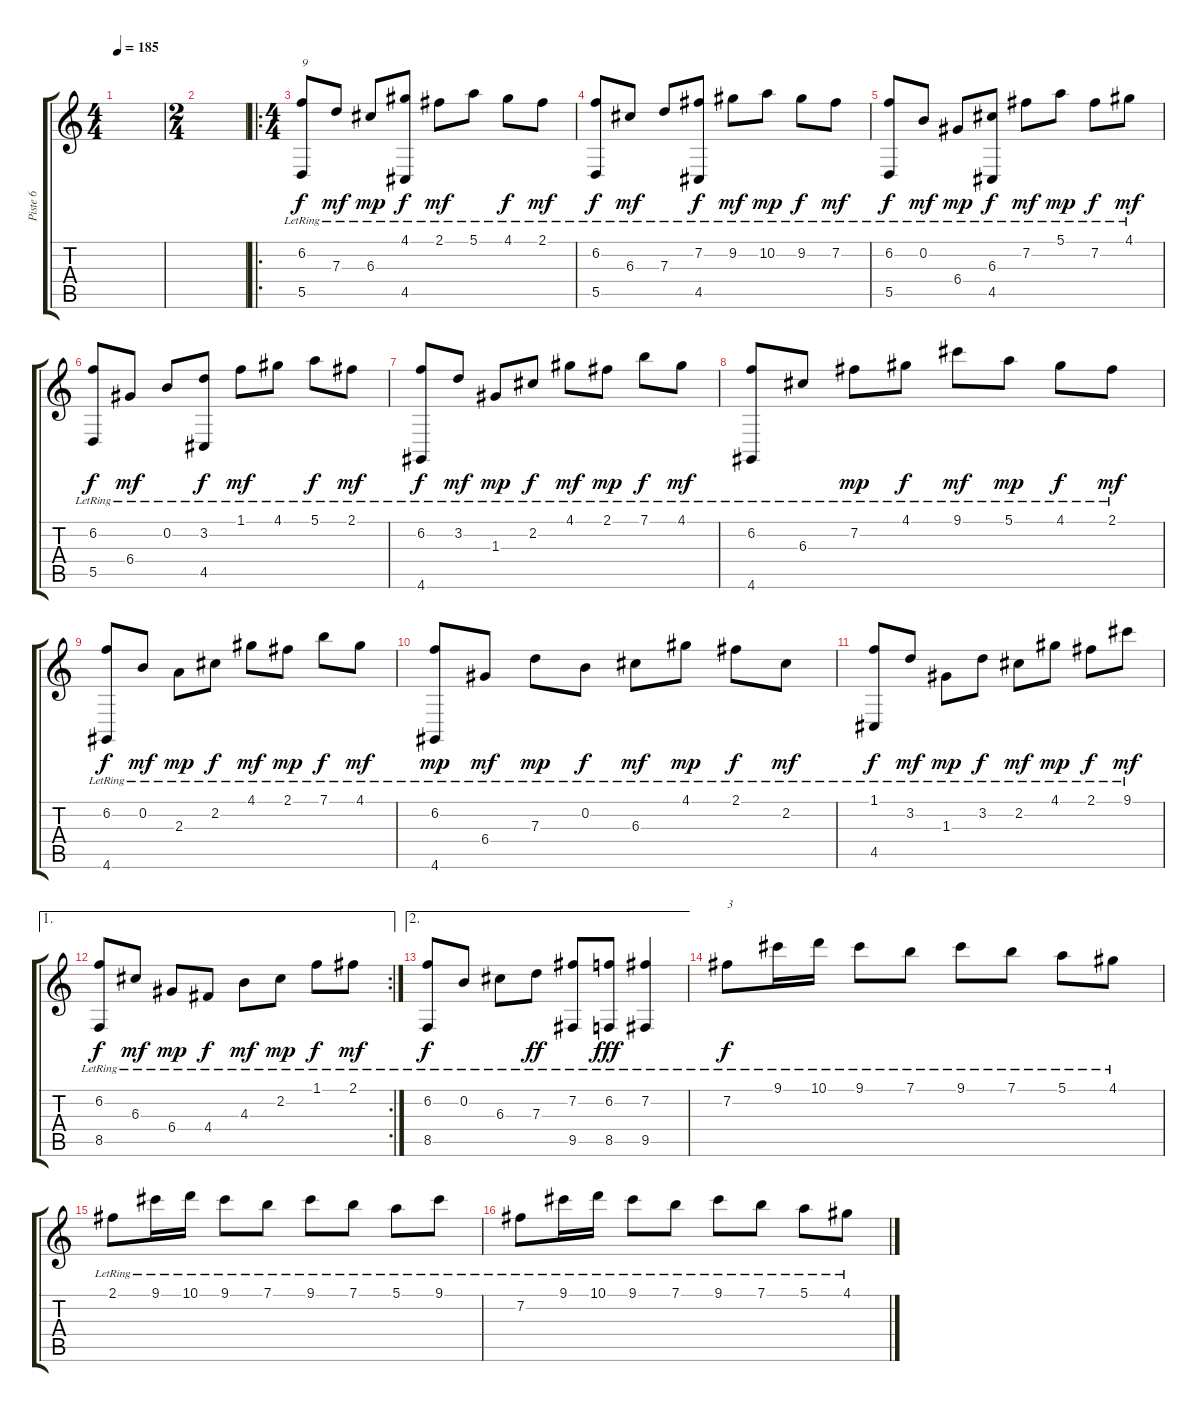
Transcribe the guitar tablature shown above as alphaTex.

\track ("Piste 6" "Piste 6") {instrument acousticgrandpiano}
\staff {score tabs}
\tuning (E5 B4 G4 D4 A2 E2) {hide}
\ts (4 4)
\tempo 185
\clef g2
\ks c
|
\ts (2 4)
|
\ro
\ts (4 4)
\section ("" "")
(6.2{lr} 5.5{lr}).8{txt "9"} 7.3{lr}.8{dy mf} 6.3{lr}.8{dy mp} (4.1{lr} 4.5{lr}).8{dy f} 2.1{lr}.8{dy mf} 5.1{lr}.8 4.1{lr}.8{dy f} 2.1{lr}.8{dy mf} |
(6.2{lr} 5.5{lr}).8{dy f} 6.3{lr}.8{dy mf} 7.3{lr}.8 (7.2{lr} 4.5{lr}).8{dy f} 9.2{lr}.8{dy mf} 10.2{lr}.8{dy mp} 9.2{lr}.8{dy f} 7.2{lr}.8{dy mf} |
(6.2{lr} 5.5{lr}).8{dy f} 0.2{lr}.8{dy mf} 6.4{lr}.8{dy mp} (6.3{lr} 4.5{lr}).8{dy f} 7.2{lr}.8{dy mf} 5.1{lr}.8{dy mp} 7.2{lr}.8{dy f} 4.1{lr}.8{dy mf} |
(6.2{lr} 5.5{lr}).8{dy f} 6.4{lr}.8{dy mf} 0.2{lr}.8 (3.2{lr} 4.5{lr}).8{dy f} 1.1{lr}.8{dy mf} 4.1{lr}.8 5.1{lr}.8{dy f} 2.1{lr}.8{dy mf} |
(6.2{lr} 4.6{lr}).8{dy f} 3.2{lr}.8{dy mf} 1.3{lr}.8{dy mp} 2.2{lr}.8{dy f} 4.1{lr}.8{dy mf} 2.1{lr}.8{dy mp} 7.1{lr}.8{dy f} 4.1{lr}.8{dy mf} |
(6.2{lr} 4.6{lr}).8 6.3{lr}.8 7.2{lr}.8{dy mp} 4.1{lr}.8{dy f} 9.1{lr}.8{dy mf} 5.1{lr}.8{dy mp} 4.1{lr}.8{dy f} 2.1{lr}.8{dy mf} |
(6.2{lr} 4.6{lr}).8{dy f} 0.2{lr}.8{dy mf} 2.3{lr}.8{dy mp} 2.2{lr}.8{dy f} 4.1{lr}.8{dy mf} 2.1{lr}.8{dy mp} 7.1{lr}.8{dy f} 4.1{lr}.8{dy mf} |
(6.2{lr} 4.6{lr}).8{dy mp} 6.4{lr}.8{dy mf} 7.3{lr}.8{dy mp} 0.2{lr}.8{dy f} 6.3{lr}.8{dy mf} 4.1{lr}.8{dy mp} 2.1{lr}.8{dy f} 2.2{lr}.8{dy mf} |
(1.1{lr} 4.5{lr}).8{dy f} 3.2{lr}.8{dy mf} 1.3{lr}.8{dy mp} 3.2{lr}.8{dy f} 2.2{lr}.8{dy mf} 4.1{lr}.8{dy mp} 2.1{lr}.8{dy f} 9.1{lr}.8{dy mf} |
\ae 1
\rc 2
(6.2{lr} 8.5{lr}).8{dy f} 6.3{lr}.8{dy mf} 6.4{lr}.8{dy mp} 4.4{lr}.8{dy f} 4.3{lr}.8{dy mf} 2.2{lr}.8{dy mp} 1.1{lr}.8{dy f} 2.1{lr}.8{dy mf} |
\ae 2
(6.2{lr} 8.5{lr}).8{dy f} 0.2{lr}.8 6.3{lr}.8 7.3{lr}.8{dy ff} (7.2{lr} 9.5{lr}).8 (6.2{lr} 8.5{lr}).8{dy fff} (7.2{lr} 9.5{lr}).4 |
\section ("" "")
7.2{lr}.8{txt "3" dy f} 9.1{lr}.16 10.1{lr}.16 9.1{lr}.8 7.1{lr}.8 9.1{lr}.8 7.1{lr}.8 5.1{lr}.8 4.1{lr}.8 |
2.1{lr}.8 9.1{lr}.16 10.1{lr}.16 9.1{lr}.8 7.1{lr}.8 9.1{lr}.8 7.1{lr}.8 5.1{lr}.8 9.1{lr}.8 |
7.2{lr}.8 9.1{lr}.16 10.1{lr}.16 9.1{lr}.8 7.1{lr}.8 9.1{lr}.8 7.1{lr}.8 5.1{lr}.8 4.1{lr}.8
